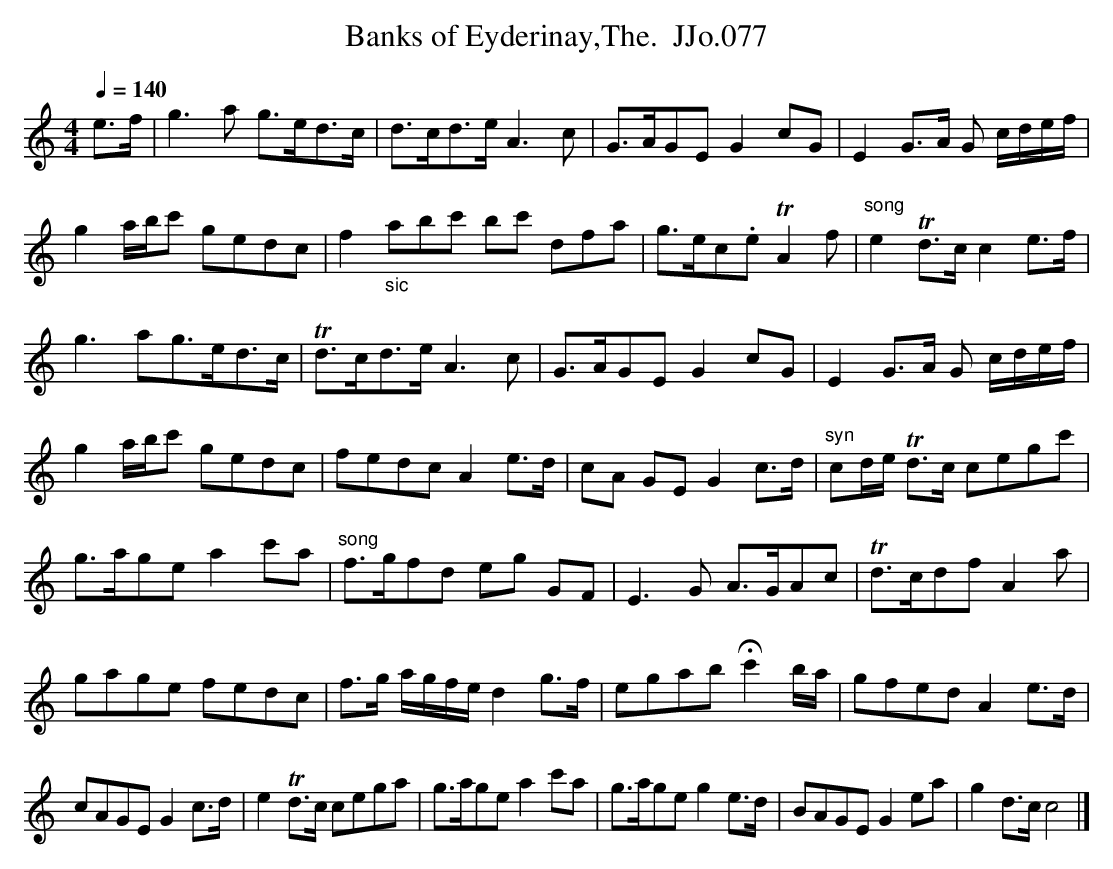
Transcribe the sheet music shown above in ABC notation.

X:1
T:Banks of Eyderinay,The.  JJo.077
M:4/4
L:1/8
Q:1/4=140
K:C major
e>f|g3a g>ed>c|d>cd>eA3c|G>AGEG2cG|E2G>A G c/d/e/f/|!
g2a/b/c' gedc|f2 "_sic"abc' bc' dfa|g>ec.eTA2f|"song"e2Td>cc2 e>f|!
g3ag>ed>c|Td>cd>eA3c|G>AGEG2cG|E2G>A G c/d/e/f/|!
g2a/b/c' gedc|fedc A2e>d|cA GE G2c>d|"syn"cd/e/ Td>c cegc'|!
g>age a2 c'a|"song"f>gfd eg GF|E3G A>GAc|Td>cdfA2a|!
gage fedc|f>g a/g/f/e/d2g>f|egab Hc'2 b/a/|gfed A2e>d|!
cAGE G2c>d|e2Td>c cega|g>agea2c'a|g>ageg2e>d|BAGEG2ea|g2d>cc4|]
